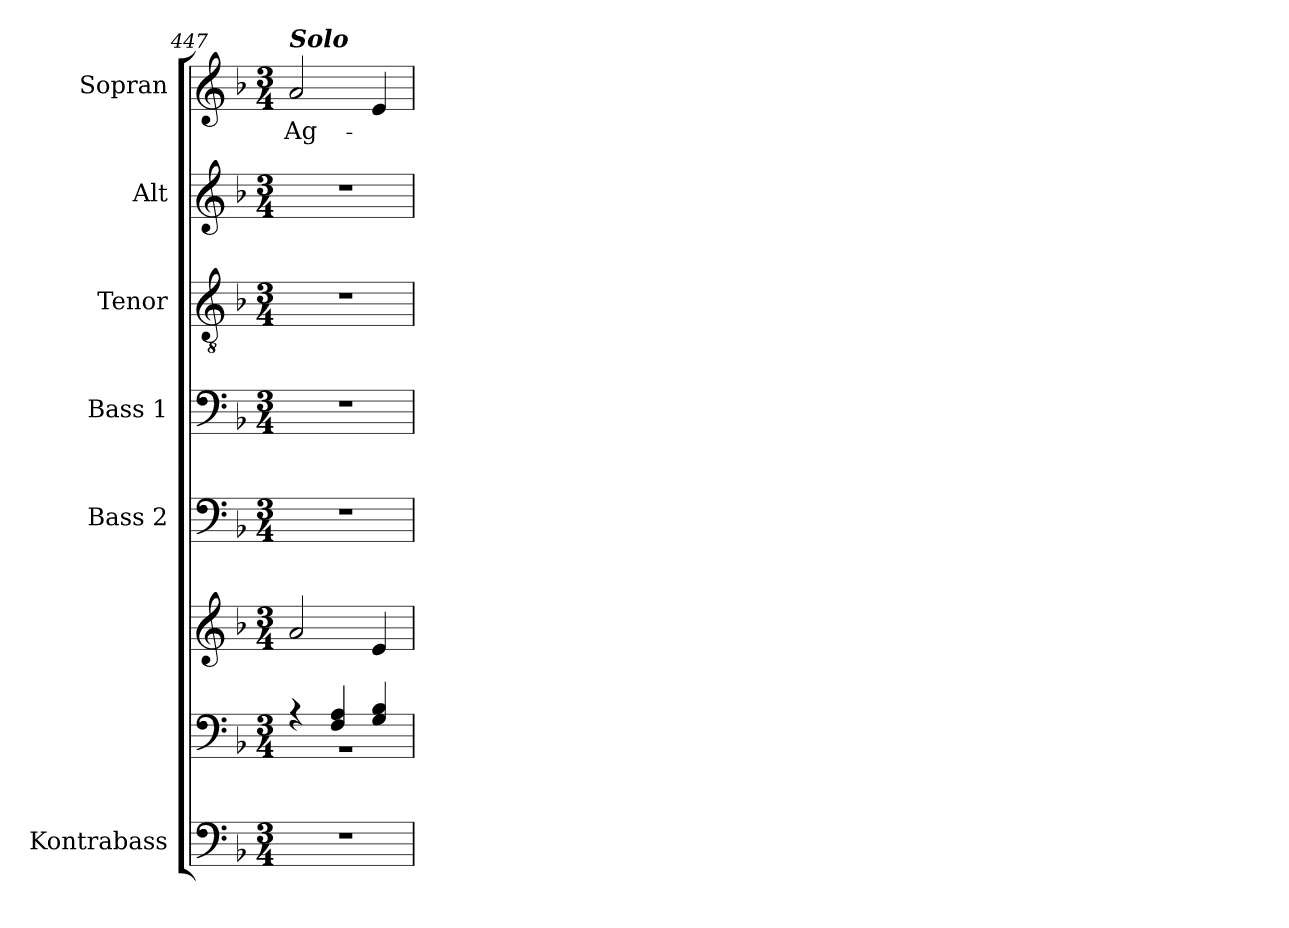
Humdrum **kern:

**kern	**kern	**kern	**kern	**kern	**kern	**kern	**kern	**text
*part7	*part6	*part6	*part5	*part4	*part3	*part2	*part1	*part1
*staff8	*staff7	*staff6	*staff5	*staff4	*staff3	*staff2	*staff1	*staff1
*I"Kontrabass	*	*	*I"Bass 2	*I"Bass 1	*I"Tenor	*I"Alt	*I"Sopran	*
*I'Kb.	*	*	*I'B. 2	*I'B. 1	*I'T.	*I'A.	*I'S.	*
*clefF4	*clefF4	*clefG2	*clefF4	*clefF4	*clefGv2	*clefG2	*clefG2	*
*ITrd7c12	*	*	*	*	*	*	*	*
*k[b-]	*k[b-]	*k[b-]	*k[b-]	*k[b-]	*k[b-]	*k[b-]	*k[b-]	*
*F:	*F:	*F:	*F:	*F:	*F:	*F:	*F:	*
*M3/4	*M3/4	*M3/4	*M3/4	*M3/4	*M3/4	*M3/4	*M3/4	*
=447	=447	=447	=447	=447	=447	=447	=447	=447
*	*^	*	*	*	*	*	*	*
!	!	!	!	!	!	!	!	!LO:TX:a:Bi:t=Solo	!
!	!	!LO:N:vis=1	!	!	!	!	!	!	!LO:LY:b
2.r	4rG	2.rBB	2a/	2.r	2.r	2.r	2.r	2a/	Ag-
.	4F/ 4A/	.	.	.	.	.	.	.	.
.	4G/ 4B-/	.	4e/	.	.	.	.	4e/	.
*	*v	*v	*	*	*	*	*	*	*
=	=	=	=	=	=	=	=	=
*-	*-	*-	*-	*-	*-	*-	*-	*-
